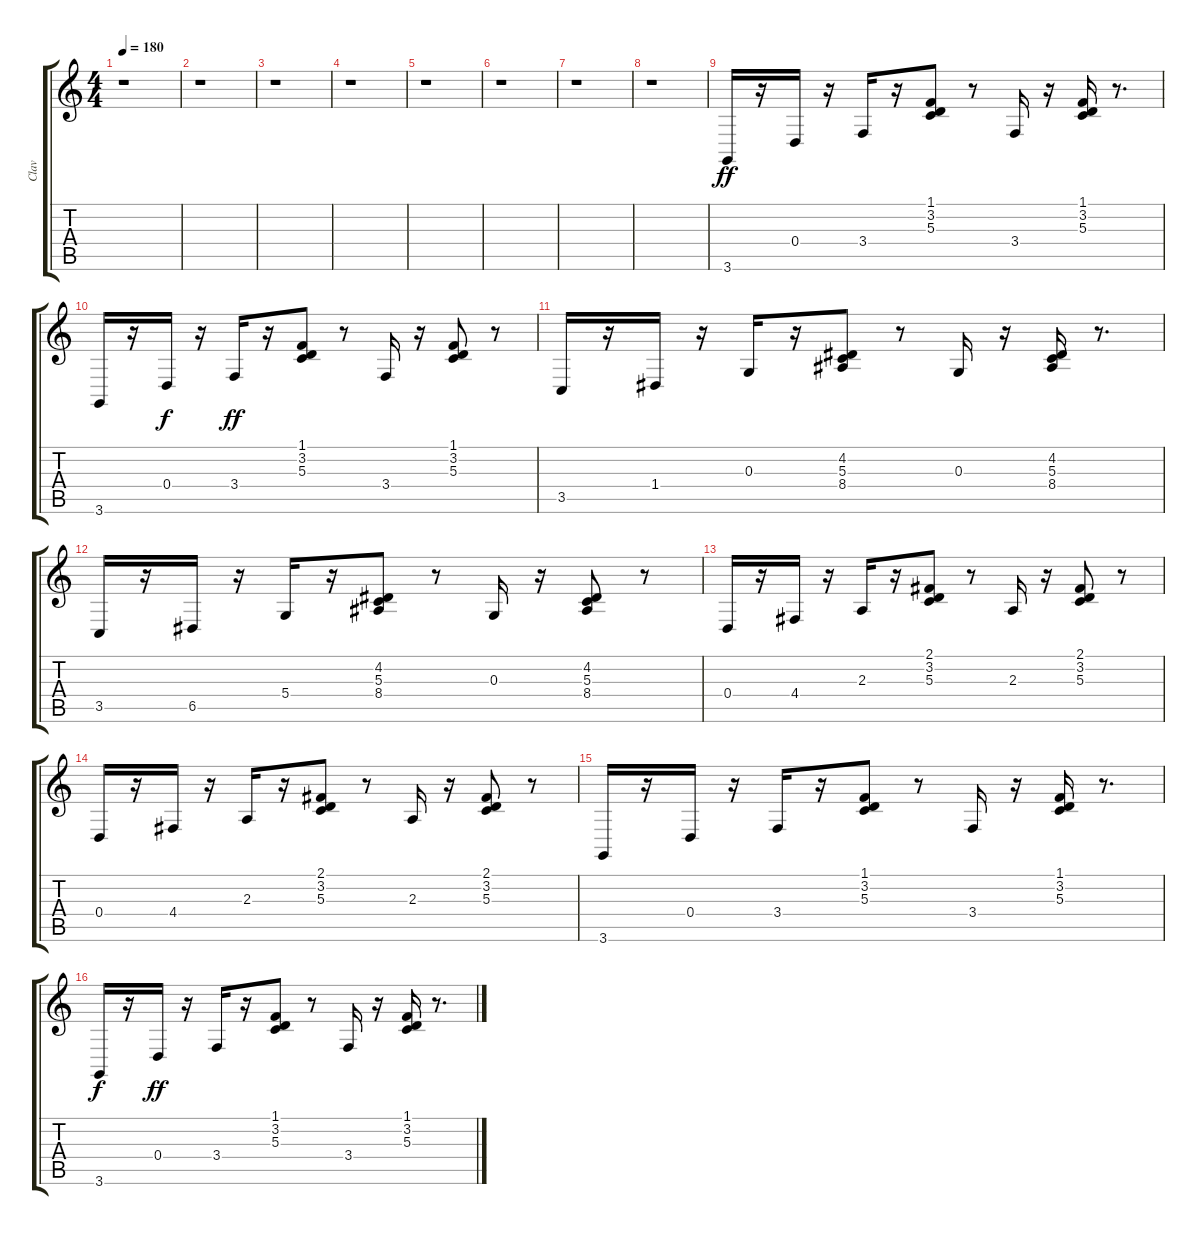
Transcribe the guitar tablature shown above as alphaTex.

\track ("Clav" "Clav") {instrument clavinet}
\staff {score tabs}
\tuning (E4 B3 G3 D3 A2 E2) {hide}
\ts (4 4)
\tempo 180
\clef g2
\ks c
r.1{dy ff instrument clavinet} |
r.1 |
r.1 |
r.1 |
r.1 |
r.1 |
r.1 |
r.1 |
3.6.16 r.16 0.4.16 r.16 3.4.16 r.16 (1.1 3.2 5.3).8 r.8 3.4.16 r.16 (1.1 3.2 5.3).16 r.8{d} |
3.6.16 r.16 0.4.16{dy f} r.16 3.4.16{dy ff} r.16 (1.1 3.2 5.3).8 r.8 3.4.16 r.16 (1.1 3.2 5.3).8 r.8 |
3.5.16 r.16 1.4.16 r.16 0.3.16 r.16 (4.2 5.3 8.4).8 r.8 0.3.16 r.16 (4.2 5.3 8.4).16 r.8{d} |
3.5.16 r.16 6.5.16 r.16 5.4.16 r.16 (4.2 5.3 8.4).8 r.8 0.3.16 r.16 (4.2 5.3 8.4).8 r.8 |
0.4.16 r.16 4.4.16 r.16 2.3.16 r.16 (2.1 3.2 5.3).8 r.8 2.3.16 r.16 (2.1 3.2 5.3).8 r.8 |
0.4.16 r.16 4.4.16 r.16 2.3.16 r.16 (2.1 3.2 5.3).8 r.8 2.3.16 r.16 (2.1 3.2 5.3).8 r.8 |
3.6.16 r.16 0.4.16 r.16 3.4.16 r.16 (1.1 3.2 5.3).8 r.8 3.4.16 r.16 (1.1 3.2 5.3).16 r.8{d} |
3.6.16{dy f} r.16 0.4.16{dy ff} r.16 3.4.16 r.16 (1.1 3.2 5.3).8 r.8 3.4.16 r.16 (1.1 3.2 5.3).16 r.8{d}
